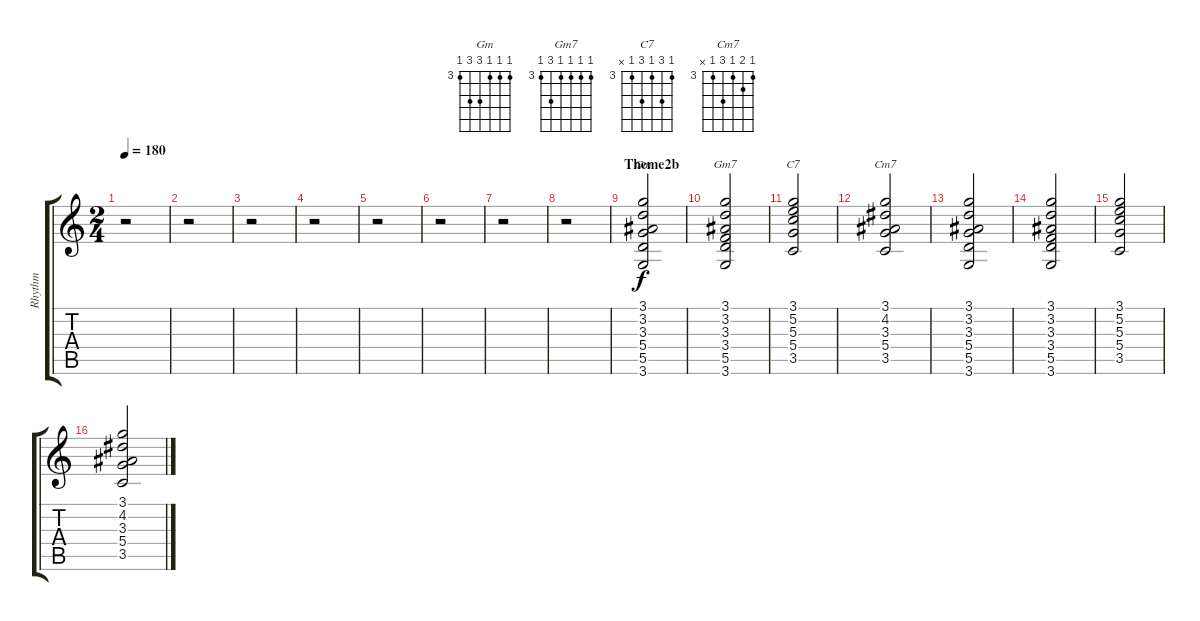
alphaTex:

\track ("Rhythm" "Rhythm") {instrument acousticguitarnylon}
\staff {score tabs}
\tuning (E4 B3 G3 D3 A2 E2) {hide}
\chord ("Gm" 3 3 3 5 5 3) {firstfret 3}
\chord ("Gm7" 3 3 3 3 5 3) {firstfret 3}
\chord ("C7" 3 5 3 5 3 x) {firstfret 3}
\chord ("Cm7" 3 4 3 5 3 x) {firstfret 3}
\ts (2 4)
\tempo 180
\clef g2
\ks c
r.2{dy f} |
r.2 |
r.2 |
r.2 |
r.2 |
r.2 |
r.2 |
r.2 |
\section ("" "Theme2b")
(3.1 3.2 3.3 5.4 5.5 3.6).2{ch "Gm"} |
(3.1 3.2 3.3 3.4 5.5 3.6).2{ch "Gm7"} |
(3.1 5.2 5.3 5.4 3.5).2{ch "C7"} |
(3.1 4.2 3.3 5.4 3.5).2{ch "Cm7"} |
(3.1 3.2 3.3 5.4 5.5 3.6).2 |
(3.1 3.2 3.3 3.4 5.5 3.6).2 |
(3.1 5.2 5.3 5.4 3.5).2 |
(3.1 4.2 3.3 5.4 3.5).2
